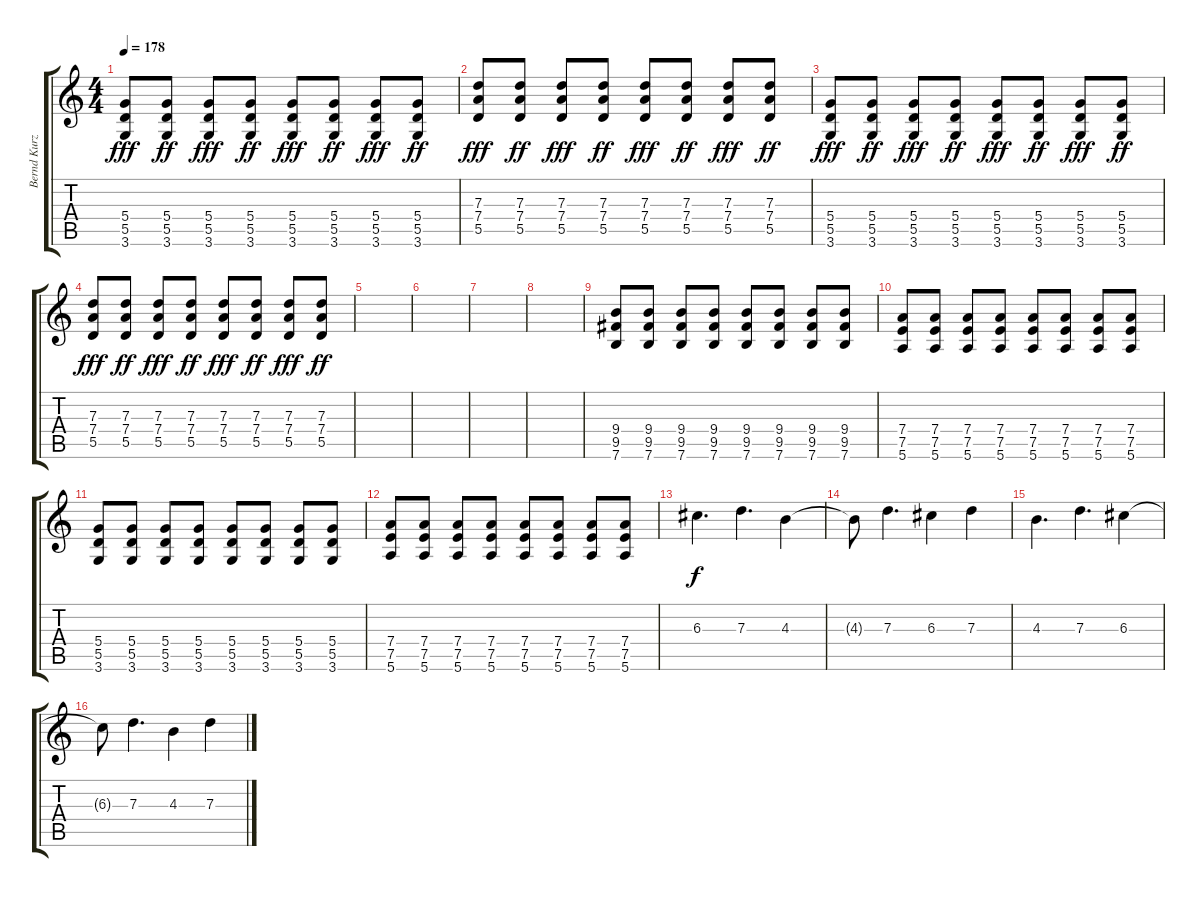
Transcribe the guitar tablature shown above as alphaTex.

\track ("Bernd Kurzke" "Bernd Kurz") {instrument distortionguitar}
\staff {score tabs}
\tuning (E4 B3 G3 D3 A2 E2) {hide}
\ts (4 4)
\tempo 178
\clef g2
\ks c
(5.4 5.5 3.6).8{dy fff} (5.4 5.5 3.6).8{dy ff} (5.4 5.5 3.6).8{dy fff} (5.4 5.5 3.6).8{dy ff} (5.4 5.5 3.6).8{dy fff} (5.4 5.5 3.6).8{dy ff} (5.4 5.5 3.6).8{dy fff} (5.4 5.5 3.6).8{dy ff} |
(7.3 7.4 5.5).8{dy fff} (7.3 7.4 5.5).8{dy ff} (7.3 7.4 5.5).8{dy fff} (7.3 7.4 5.5).8{dy ff} (7.3 7.4 5.5).8{dy fff} (7.3 7.4 5.5).8{dy ff} (7.3 7.4 5.5).8{dy fff} (7.3 7.4 5.5).8{dy ff} |
(5.4 5.5 3.6).8{dy fff} (5.4 5.5 3.6).8{dy ff} (5.4 5.5 3.6).8{dy fff} (5.4 5.5 3.6).8{dy ff} (5.4 5.5 3.6).8{dy fff} (5.4 5.5 3.6).8{dy ff} (5.4 5.5 3.6).8{dy fff} (5.4 5.5 3.6).8{dy ff} |
(7.3 7.4 5.5).8{dy fff} (7.3 7.4 5.5).8{dy ff} (7.3 7.4 5.5).8{dy fff} (7.3 7.4 5.5).8{dy ff} (7.3 7.4 5.5).8{dy fff} (7.3 7.4 5.5).8{dy ff} (7.3 7.4 5.5).8{dy fff} (7.3 7.4 5.5).8{dy ff} |
|
|
|
|
(9.4 9.5 7.6).8 (9.4 9.5 7.6).8 (9.4 9.5 7.6).8 (9.4 9.5 7.6).8 (9.4 9.5 7.6).8 (9.4 9.5 7.6).8 (9.4 9.5 7.6).8 (9.4 9.5 7.6).8 |
(7.4 7.5 5.6).8 (7.4 7.5 5.6).8 (7.4 7.5 5.6).8 (7.4 7.5 5.6).8 (7.4 7.5 5.6).8 (7.4 7.5 5.6).8 (7.4 7.5 5.6).8 (7.4 7.5 5.6).8 |
(5.4 5.5 3.6).8 (5.4 5.5 3.6).8 (5.4 5.5 3.6).8 (5.4 5.5 3.6).8 (5.4 5.5 3.6).8 (5.4 5.5 3.6).8 (5.4 5.5 3.6).8 (5.4 5.5 3.6).8 |
(7.4 7.5 5.6).8 (7.4 7.5 5.6).8 (7.4 7.5 5.6).8 (7.4 7.5 5.6).8 (7.4 7.5 5.6).8 (7.4 7.5 5.6).8 (7.4 7.5 5.6).8 (7.4 7.5 5.6).8 |
6.3.4{d dy f} 7.3.4{d} 4.3.4 |
4.3{t}.8 7.3.4{d} 6.3.4 7.3.4 |
4.3.4{d} 7.3.4{d} 6.3.4 |
6.3{t}.8 7.3.4{d} 4.3.4 7.3.4
